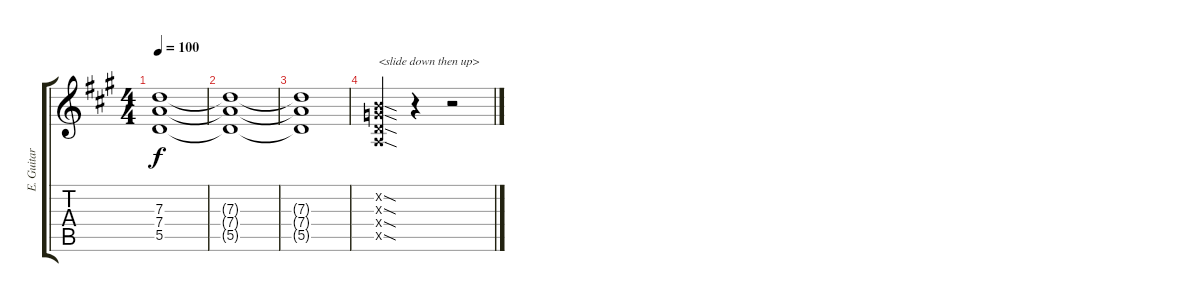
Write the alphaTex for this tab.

\track ("E. Guitar II" "E. Guitar ") {instrument overdrivenguitar}
\staff {score tabs}
\tuning (E4 B3 G3 D3 A2 E2) {hide}
\ts (4 4)
\tempo 100
\clef g2
\ks a
(7.3{t} 7.4{t} 5.5{t}).1{dy f} |
(7.3{t} 7.4{t} 5.5{t}).1 |
(7.3{t} 7.4{t} 5.5{t}).1 |
(0.2{sod x} 0.3{sod x} 0.4{sod x} 0.5{sod x}).4{txt "<slide down then up>"} r.4 r.2
